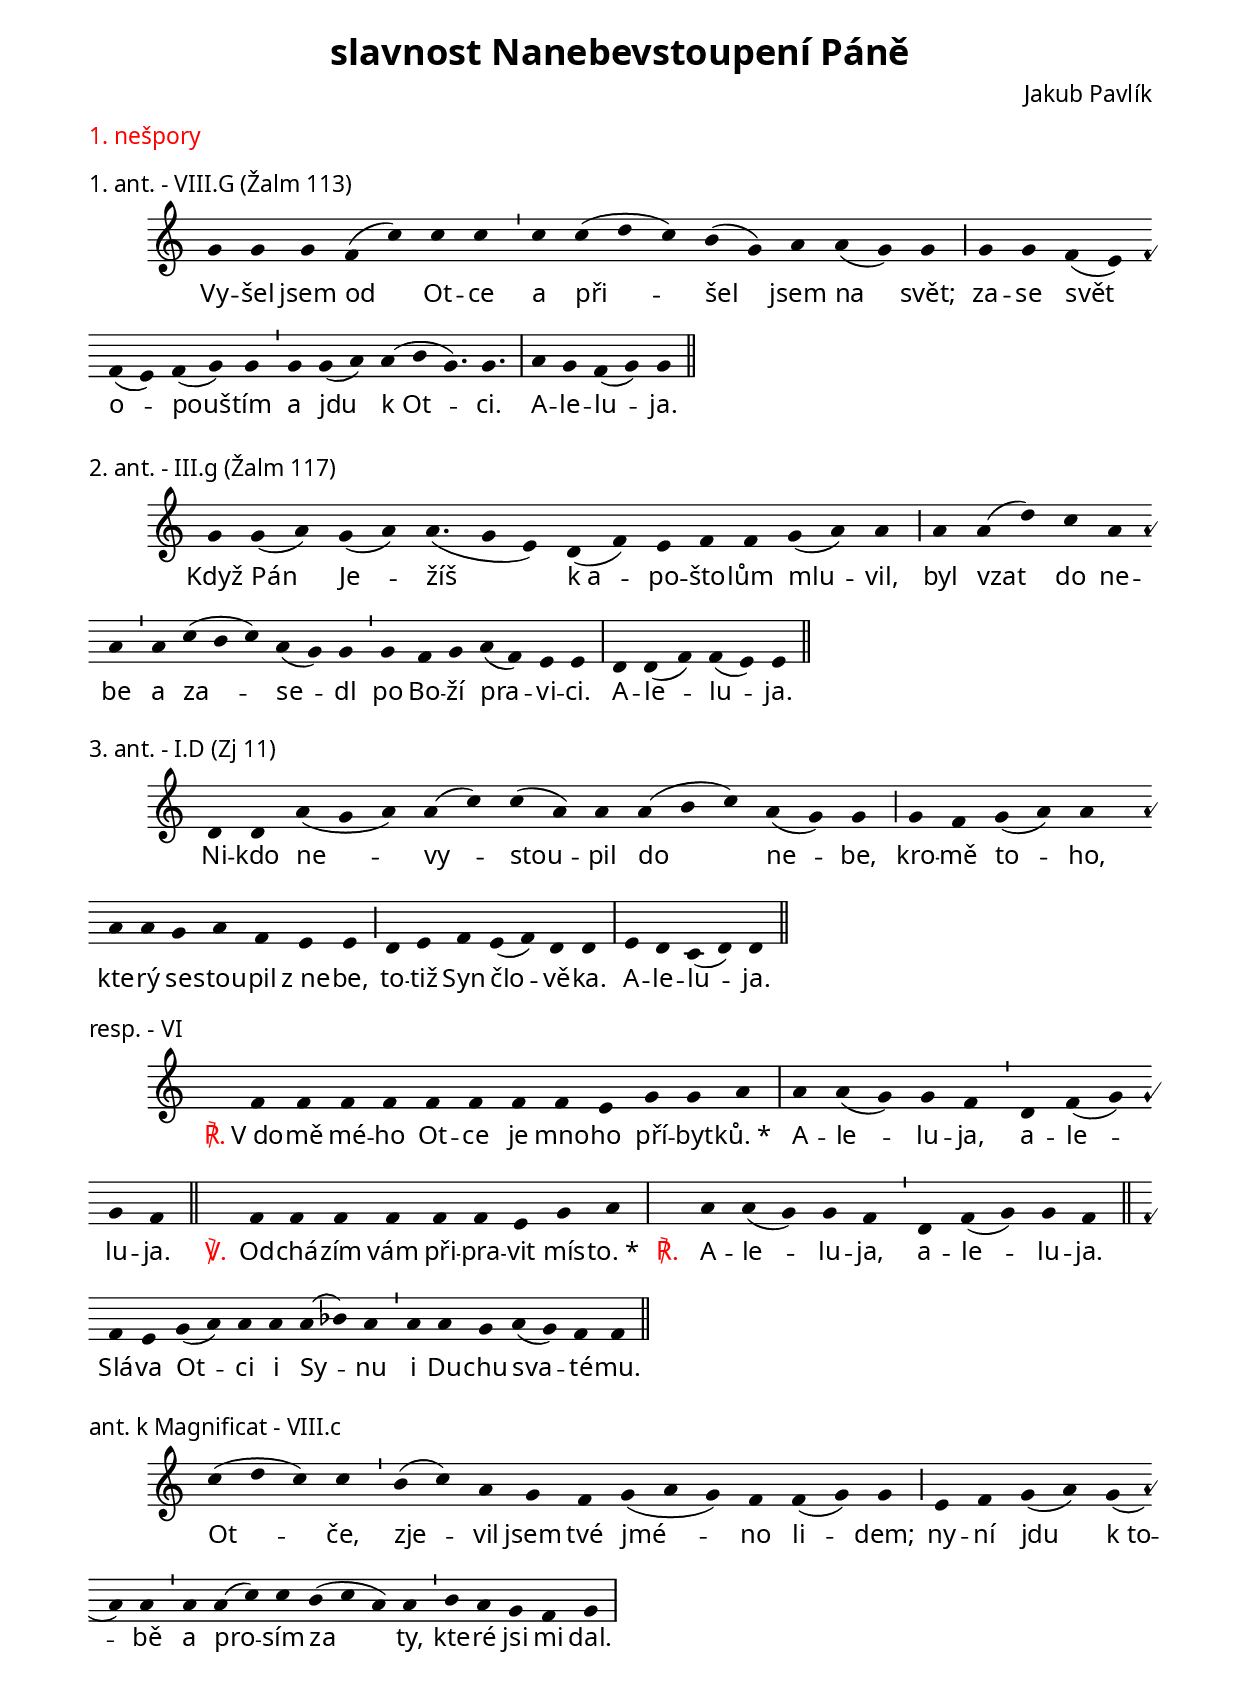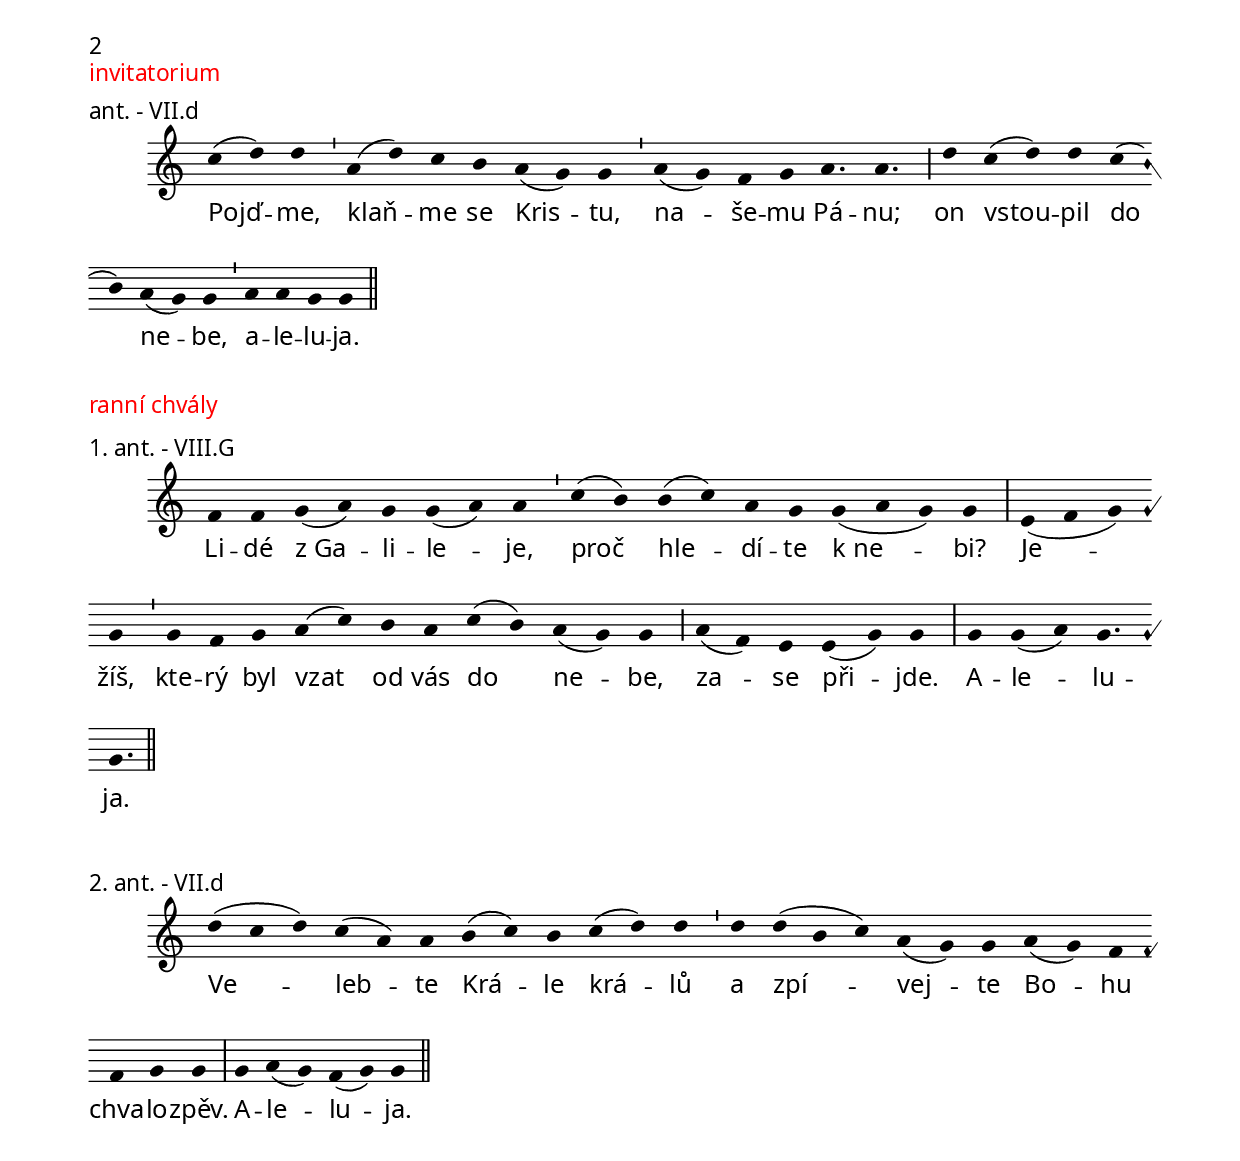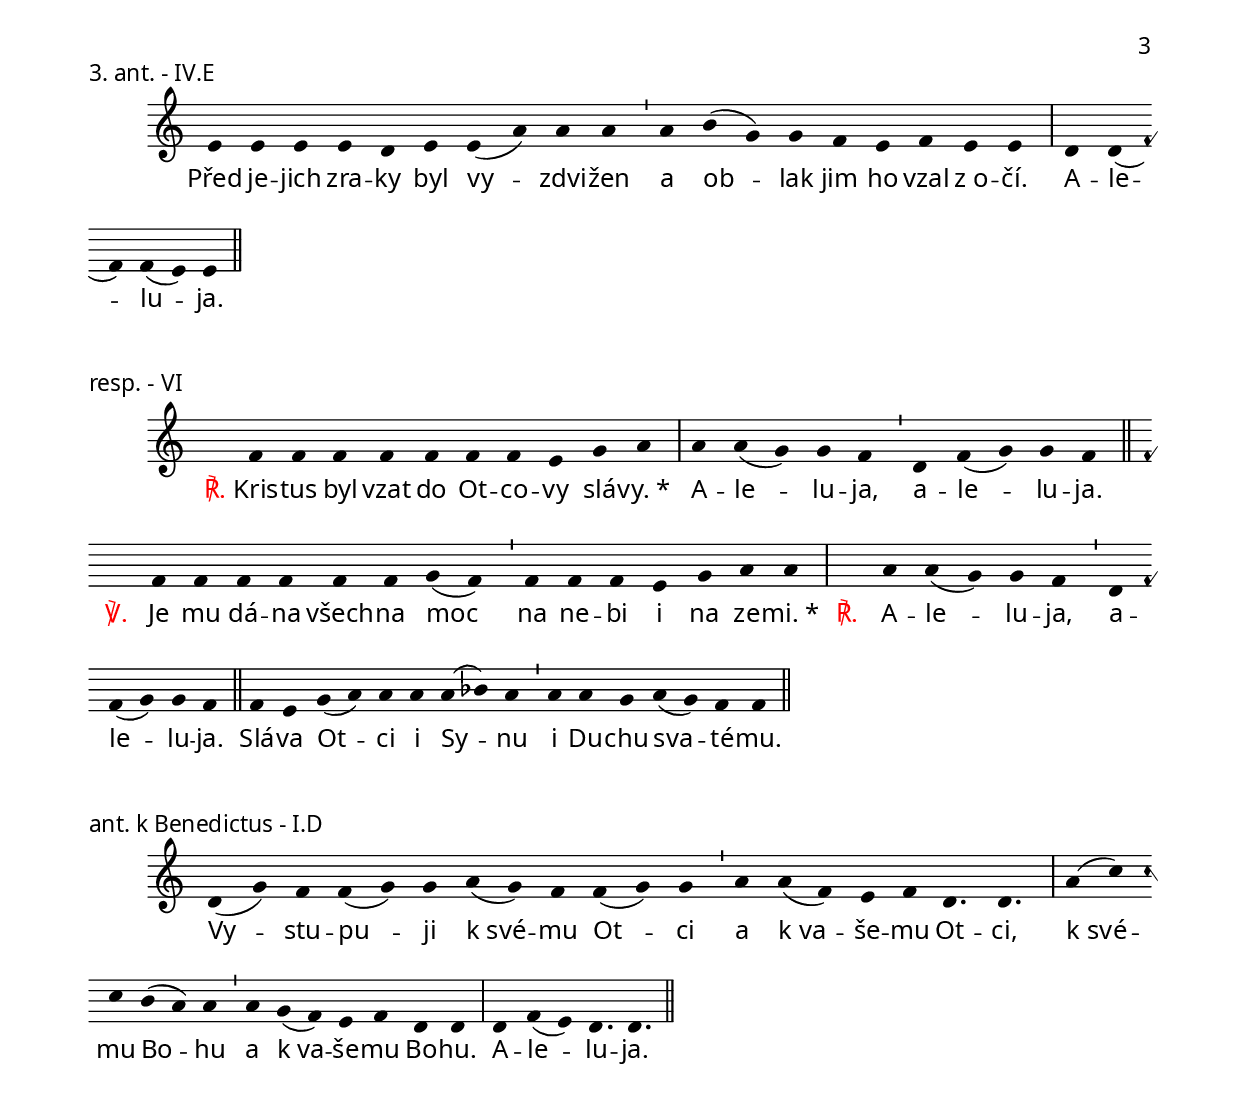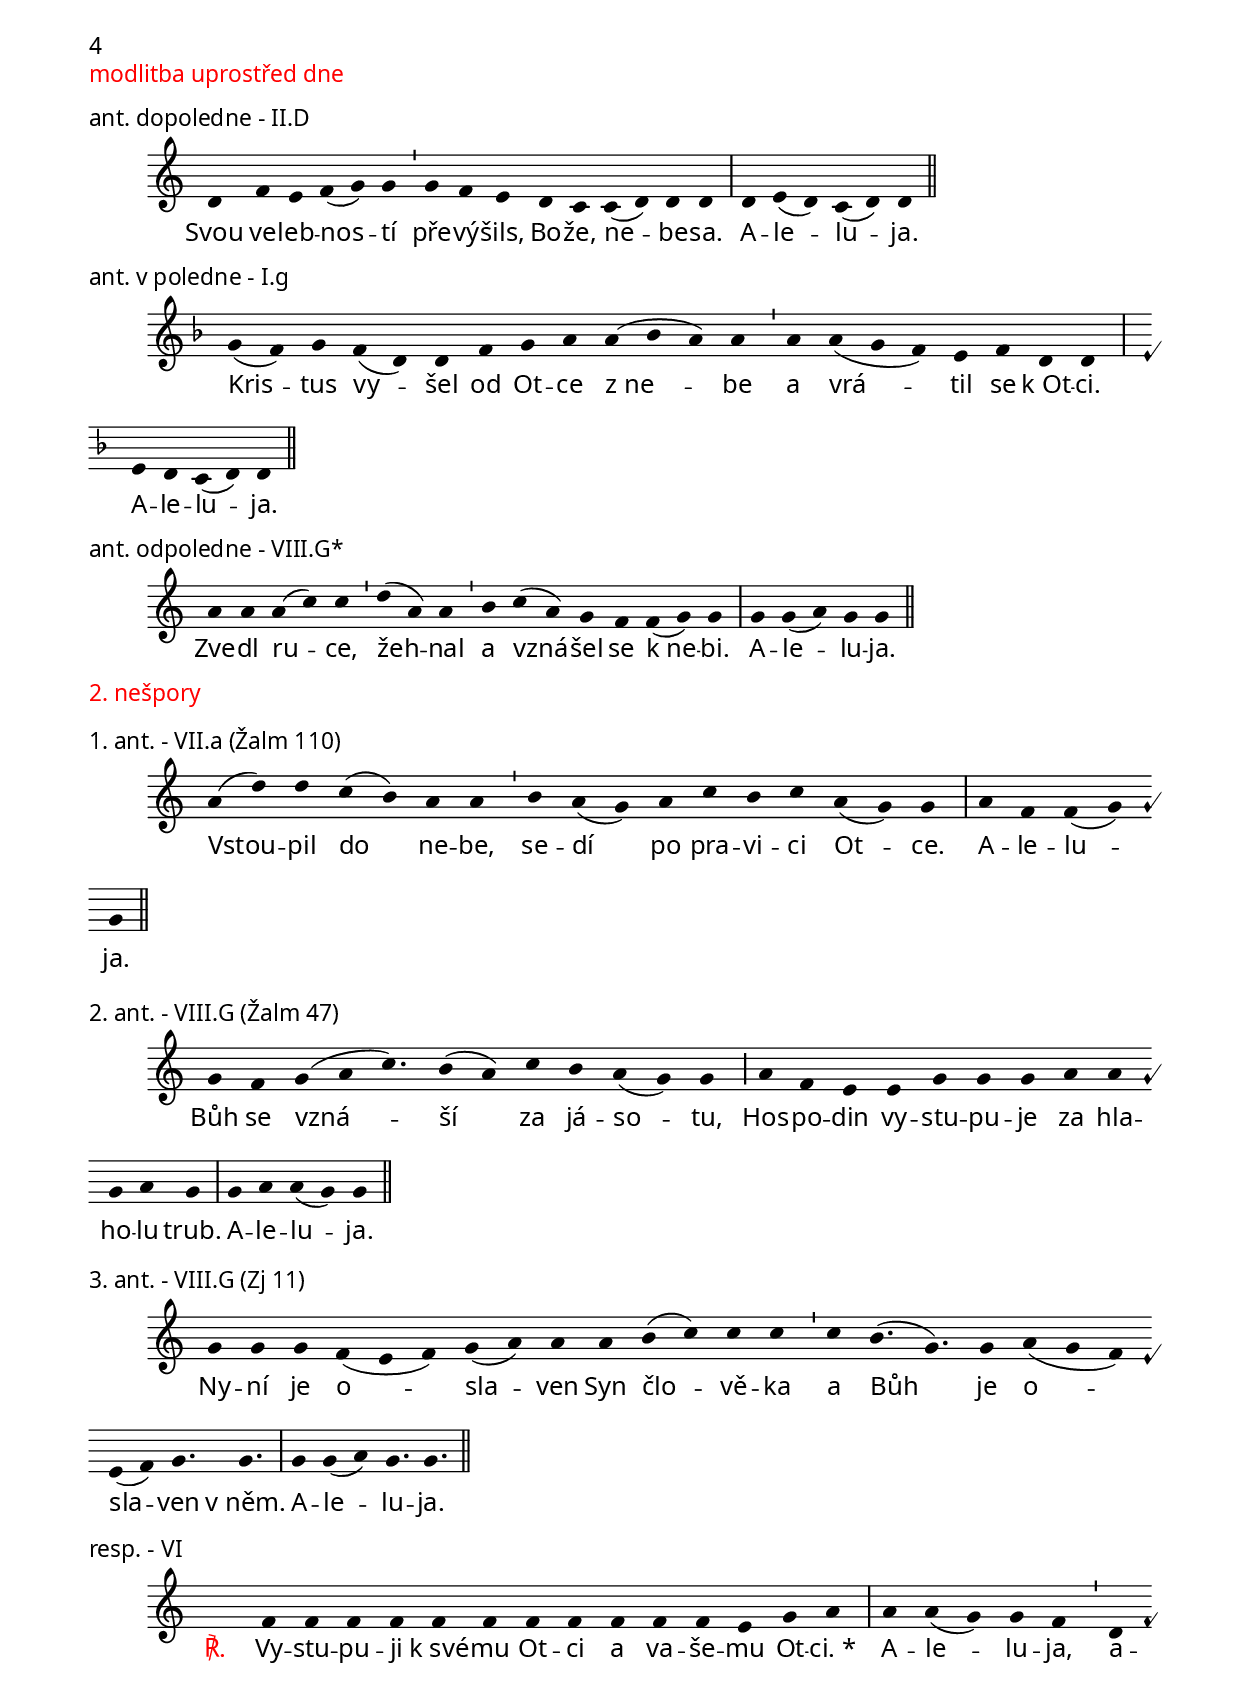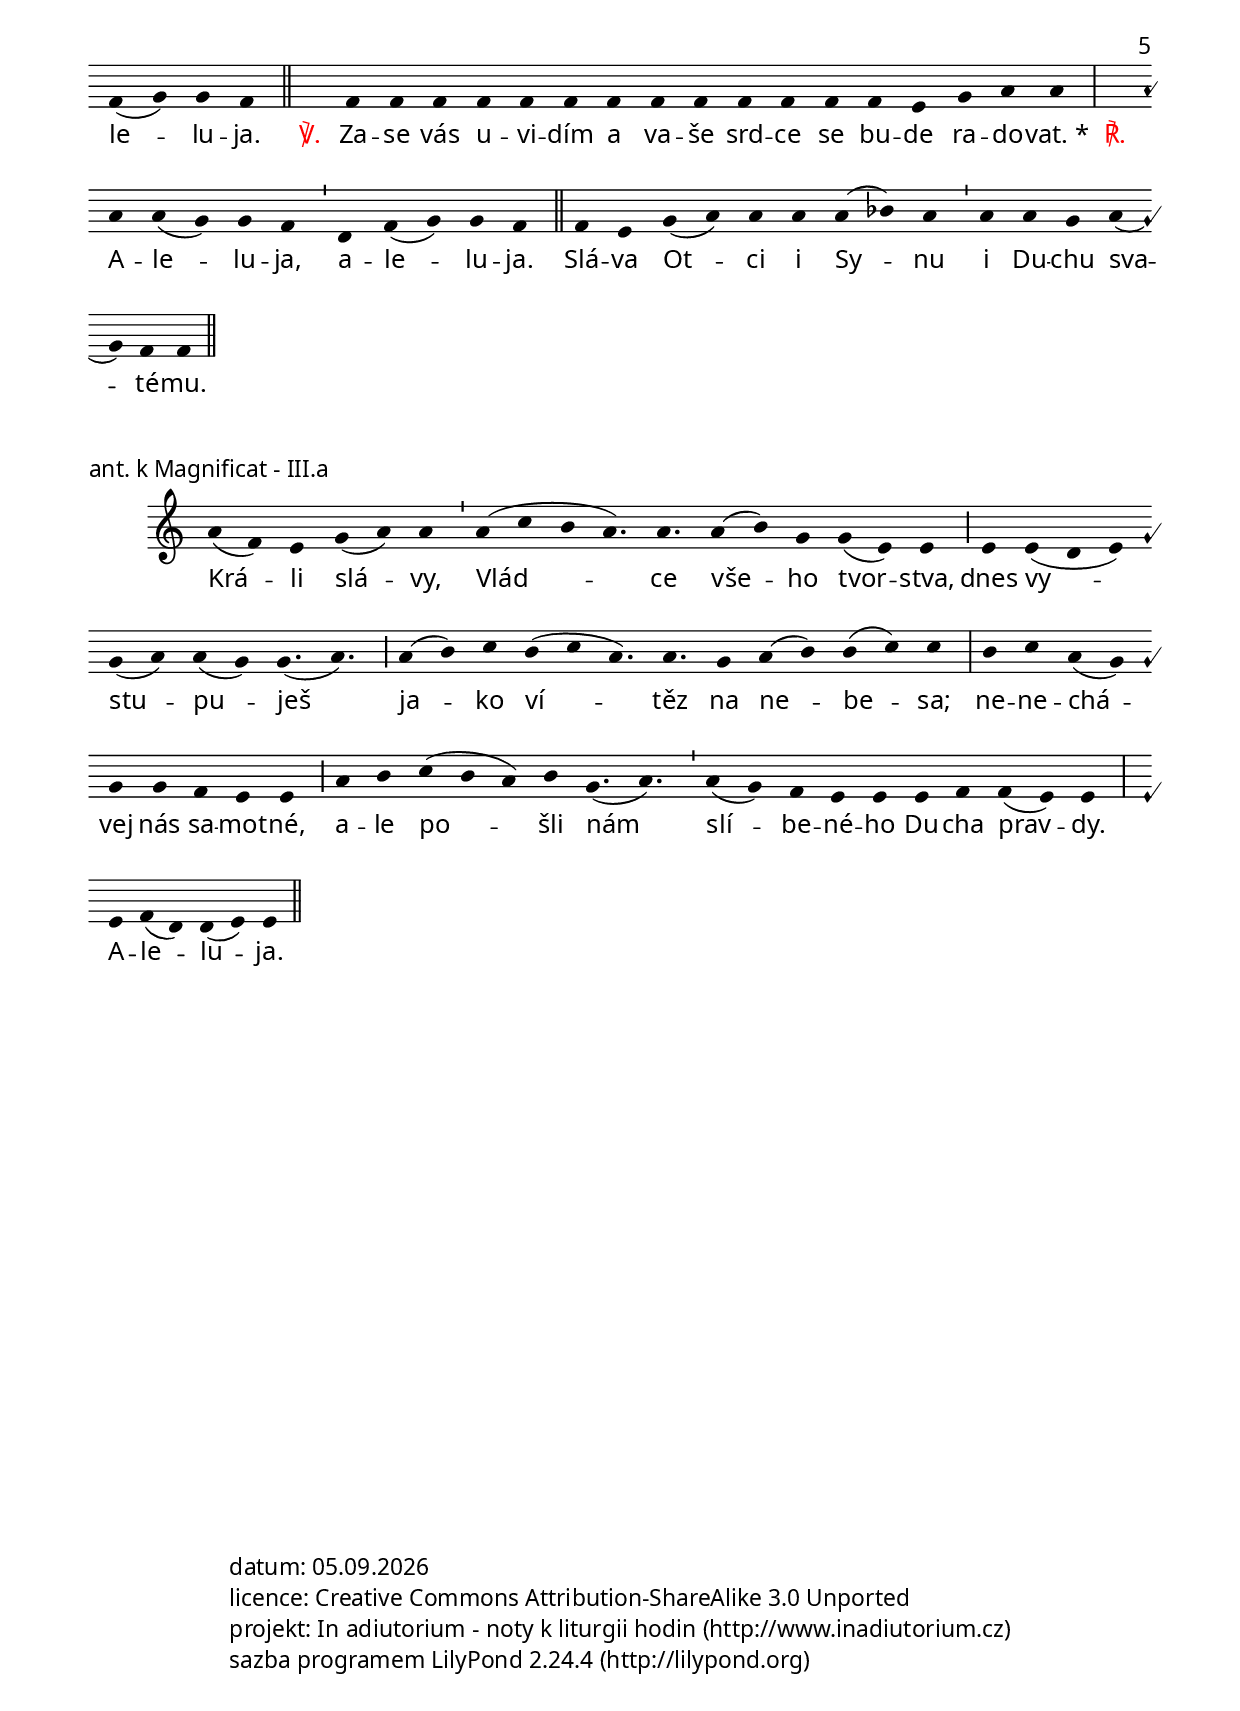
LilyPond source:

\version "2.14.2"

\header {
  title = "slavnost Nanebevstoupení Páně"
  composer = "Jakub Pavlík"
}

\include "spolecne.ly"
\include "dilyresponsorii.ly"

\markup {\nadpisHodinka {"1. nešpory"}}

\score {
  \relative c'' {
    \choralniRezim
    g4 g g f( c') c c \barMin
    c c( d c) b( g) a a( g) g \barMaior
    g g f( e) f( e) f( g) g \barMin
    g g( a) a( b g4.) g \barMax
    a4 g f( g) g \barFinalis
  }
  \addlyrics {
    Vy -- šel jsem od Ot -- ce 
    a při -- šel jsem na svět;
    za -- se svět o -- pouš -- tím a jdu k_Ot -- ci.
    A -- le -- lu -- ja.
  }
  \header {
    quid = "1. ant."
    modus = "VIII"
    differentia = "G" 
    psalmus = "Žalm 113"
    id = ""
    piece = \markup {\sestavTitulek}
  }
}

\score {
  \relative c'' {
    \choralniRezim
    g4 g( a) g( a) a4.( g4 e) d( f) e f f g( a) a \barMaior
    a a( d) c a a \barMin
    a c( b c) a( g) g \barMin
    g f g a( f) e e \barMax
    d d( f) f( e) e \barFinalis
  }
  \addlyrics {
    Když Pán Je -- žíš k_a -- po -- što -- lům mlu -- vil,
    byl vzat do ne -- be
    a za -- se -- dl 
    po Bo -- ží pra -- vi -- ci.
    A -- le -- lu -- ja.
  }
  \header {
    quid = "2. ant."
    modus = "III"
    differentia = "g" 
    psalmus = "Žalm 117"
    id = ""
    piece = \markup {\sestavTitulek}
  }
}

\score {
  \relative c' {
    \choralniRezim
    d4 d a'( g a) a( c) c( a) a a( b c) a( g) g \barMaior
    g f g( a) a \bar"" a a g a f e e \barMaior
    d e f e( f) d d \barMax
    e d c( d) d \barFinalis
  }
  \addlyrics {
    Ni -- kdo ne -- vy -- stou -- pil do ne -- be,
    kro -- mě to -- ho, kte -- rý se -- stou -- pil z_ne -- be,
    to -- tiž Syn člo -- vě -- ka.
    A -- le -- lu -- ja.
  }
  \header {
    quid = "3. ant."
    modus = "I"
    differentia = "D" 
    psalmus = "Zj 11"
    id = ""
    piece = \markup {\sestavTitulek}
  }
}

\score {
  \relative c' {
    \choralniRezim
    
    % R
    \neviditelna f
    f4 f f f f f f f e g g a \barMax
    \respVIalelujaResponsum \barFinalis
    % V
    \neviditelna f
    f f f f f f e g a \barMax
    % R
    \neviditelna a
    \respVIalelujaResponsum \barFinalis
    % Slava
    \respVIalelujaDoxologie \barFinalis
  }
  \addlyrics {
    \Response V_do -- mě mé -- ho Ot -- ce je mno -- ho pří -- byt -- ků._* 
    \textRespAleluja
    \Verse Od -- chá -- zím vám při -- pra -- vit mís -- to._*
    \Response \textRespAleluja
    \textRespDoxologie
  }
  \header {
    quid = "resp."
    modus = "VI"
    id = ""
    piece = \markup {\sestavTitulekResp}
  }
}

\score {
  \relative c'' {
    \choralniRezim
    c( d c) c \barMin
    b( c) a g f g( a g) f f( g) g \barMaior
    e f g( a) g( a) a \barMin
    a a( c) c b( c a) a \barMin
    b a g f g \barMax
  }
  \addlyrics {
    Ot -- če, 
    zje -- vil jsem tvé jmé -- no li -- dem;
    ny -- ní jdu k_to -- bě
    a pro -- sím za ty, 
    kte -- ré jsi mi dal.
    A -- le -- lu -- ja.
  }
  \header {
    quid = "ant. k Magnificat"
    modus = "VIII"
    differentia = "c" 
    psalmus = ""
    id = ""
    piece = \markup {\sestavTitulekBezZalmu}
  }
}

\pageBreak % ZLOM

\markup {\nadpisHodinka {"invitatorium"}}

\score {
  \relative c'' {
    \choralniRezim
    c4( d) d \barMin a( d) c b a( g) g \barMin a( g) f g a4. a \barMaior
    d4 c( d) d c( b) a( g) g \barMin
    a a g g \barFinalis
  }
  \addlyrics {
    Pojď -- me,
    klaň -- me se Kris -- tu, na -- še -- mu Pá -- nu;
    on vstou -- pil do ne -- be, 
    a -- le -- lu -- ja.
  }
  \header {
    quid = "ant."
    modus = "VII"
    differentia = "d" 
    psalmus = ""
    piece = \markup {\sestavTitulekBezZalmu}
  }
}

\markup {\nadpisHodinka {"ranní chvály"}}

\score {
  \relative c' {
    \choralniRezim
    f4 f g( a) g g( a) a \barMin
    c( b) b( c) a g g( a g) g \barMax
    e( f g) g \barMin
    g f g a( c) b a c( b) a( g) g \barMaior
    a( f) e e( g) g \barMax
    g g( a) g4. g \barFinalis
  }
  \addlyrics {
    Li -- dé z_Ga -- li -- le -- je,
    proč hle -- dí -- te k_ne -- bi?
    Je -- žíš, 
    kte -- rý byl vzat od vás do ne -- be,
    za -- se při -- jde.
    A -- le -- lu -- ja.
  }
  \header {
    quid = "1. ant."
    modus = "VIII"
    differentia = "G" 
    psalmus = ""
    id = ""
    piece = \markup {\sestavTitulekBezZalmu}
  }
}

\score {
  \relative c'' {
    \choralniRezim
    d4( c d) c( a) a b( c) b c( d) d \barMin
    d d( b c) a( g) g a( g) f f g g \barMax
    g a( g) f( g) g \barFinalis
  }
  \addlyrics {
    Ve -- leb -- te Krá -- le krá -- lů
    a zpí -- vej -- te Bo -- hu chva -- lo -- zpěv.
    A -- le -- lu -- ja.
  }
  \header {
    quid = "2. ant."
    modus = "VII"
    differentia = "d" 
    psalmus = ""
    id = ""
    piece = \markup {\sestavTitulekBezZalmu}
  }
}

\score {
  \relative c' {
    \choralniRezim
    e4 e e e d e e( a) a a \barMin
    a b( g) g f e f e e \barMax
    d d( f) f( e) e \barFinalis
  }
  \addlyrics {
    Před je -- jich zra -- ky byl vy -- zdvi -- žen
    a ob -- lak jim ho vzal z_o -- čí.
    A -- le -- lu -- ja.
  }
  \header {
    quid = "3. ant."
    modus = "IV"
    differentia = "E" 
    psalmus = ""
    id = ""
    piece = \markup {\sestavTitulekBezZalmu}
  }
}

\score {
  \relative c' {
    \choralniRezim
    
    % R
    \neviditelna f
    f4 f f f f f f e g a \barMax
    \respVIalelujaResponsum \barFinalis
    % V
    \neviditelna f
    f f f f f f g( f) \barMin f f f e g a a \barMax
    % R
    \neviditelna a
    \respVIalelujaResponsum \barFinalis
    % Slava
    \respVIalelujaDoxologie \barFinalis
  }
  \addlyrics {
    \Response Kris -- tus byl vzat do Ot -- co -- vy slá -- vy._* \textRespAleluja
    \Verse Je mu dá -- na všech -- na moc na ne -- bi i na ze -- mi._*
    \Response \textRespAleluja
    \textRespDoxologie
  }
  \header {
    quid = "resp."
    modus = "VI"
    id = ""
    piece = \markup {\sestavTitulekResp}
  }
} 


\score {
  \relative c' {
    \choralniRezim
    d4( g) f f( g) g a( g) f f( g) g \barMin
    a a( f) e f d4. d \barMax
    a'4( c) c b( a) a \barMin
    a g( f) e f d d \barMax
    d f( e) d4. d \barFinalis
  }
  \addlyrics {
    Vy -- stu -- pu -- ji k_své -- mu Ot -- ci
    a k_va -- še -- mu Ot -- ci,
    k_své -- mu Bo -- hu
    a k_va -- še -- mu Bo -- hu.
    A -- le -- lu -- ja.
  }
  \header {
    quid = "ant. k Benedictus"
    modus = "I"
    differentia = "D" 
    psalmus = ""
    id = ""
    piece = \markup {\sestavTitulekBezZalmu}
  }
}

\pageBreak % ZLOM

\markup {\nadpisHodinka {"modlitba uprostřed dne"}}

\score {
  \relative c' {
    \choralniRezim
    d4 f e f( g) g \barMin
    g f e d c c( d) d d \barMax
    d e( d) c( d) d \barFinalis
  }
  \addlyrics {
    Svou ve -- leb -- nos -- tí 
    pře -- vý -- šils, Bo -- že, ne -- be -- sa.
    A -- le -- lu -- ja.
  }
  \header {
    quid = "ant. dopoledne"
    modus = "II"
    differentia = "D" 
    psalmus = ""
    id = ""
    piece = \markup {\sestavTitulekBezZalmu}
  }
}

\score {
  \relative c'' {
    \choralniRezim
    \key f \major
    g4( f) g f( d) d f g a a( bes a) a \barMin
    a a( g f) e f d d \barMax
    e d c( d) d \barFinalis
  }
  \addlyrics {
    Kris -- tus vy -- šel od Ot -- ce z_ne -- be
    a vrá -- til se k_Ot -- ci.
    A -- le -- lu -- ja.
  }
  \header {
    quid = "ant. v poledne"
    modus = "I"
    differentia = "g" 
    psalmus = ""
    id = ""
    piece = \markup {\sestavTitulekBezZalmu}
  }
}

\score {
  \relative c'' {
    \choralniRezim
    a4 a a( c) c \barMin
    d( a) a \barMin
    b c( a) g f f( g) g \barMax
    g g( a) g4 g \barFinalis
  }
  \addlyrics {
    Zve -- dl ru -- ce,
    žeh -- nal
    a vzná -- šel se k_ne -- bi.
    A -- le -- lu -- ja.
  }
  \header {
    quid = "ant. odpoledne"
    modus = "VIII"
    differentia = "G*" 
    psalmus = ""
    id = ""
    piece = \markup {\sestavTitulekBezZalmu}
  }
}

\markup {\nadpisHodinka {"2. nešpory"}}

\score {
  \relative c'' {
    \choralniRezim
    a( d) d c( b) a a \barMin
    b a( g) a c b c a( g) g \barMax
    a f f( g) g \barFinalis
  }
  \addlyrics {
    Vstou -- pil do ne -- be,
    se -- dí po pra -- vi -- ci Ot -- ce.
    A -- le -- lu -- ja.
  }
  \header {
    quid = "1. ant."
    modus = "VII"
    differentia = "a" 
    psalmus = "Žalm 110"
    id = ""
    piece = \markup {\sestavTitulek}
  }
}

\score {
  \relative c'' {
    \choralniRezim
    g4 f g( a c4.) b4( a) c b a( g) g \barMaior
    a f e e g g g a a g a g \barMax
    g a a( g) g \barFinalis
  }
  \addlyrics {
    Bůh se vzná -- ší za já -- so -- tu,
    Hos -- po -- din vy -- stu -- pu -- je za hla -- ho -- lu trub.
    A -- le -- lu -- ja.
  }
  \header {
    quid = "2. ant."
    modus = "VIII"
    differentia = "G" 
    psalmus = "Žalm 47"
    id = ""
    piece = \markup {\sestavTitulek}
  }
}

\score {
  \relative c'' {
    \choralniRezim
    g4 g g f( e f) g( a) a a b( c) c c \barMin
    c b4.( g) g4 a( g f) e( f) g4. g \barMax
    g4 g( a) g4. g \barFinalis
  }
  \addlyrics {
    Ny -- ní je o -- sla -- ven Syn člo -- vě -- ka
    a Bůh je o -- sla -- ven v_něm.
    A -- le -- lu -- ja.
  }
  \header {
    quid = "3. ant."
    modus = "VIII"
    differentia = "G" 
    psalmus = "Zj 11"
    id = ""
    piece = \markup {\sestavTitulek}
  }
}

\score {
  \relative c' {
    \choralniRezim
    
    % R
    \neviditelna f
    f4 f f f f f f f f f f e g a \barMax
    \respVIalelujaResponsum \barFinalis
    % V
    \neviditelna f
    f f f f f f f f f f f f f e g a a \barMax
    % R
    \neviditelna a
    \respVIalelujaResponsum \barFinalis
    % Slava
    \respVIalelujaDoxologie \barFinalis
  }
  \addlyrics {
    \Response Vy -- stu -- pu -- ji k_své -- mu Ot -- ci a va -- še -- mu Ot -- ci._* \textRespAleluja
    \Verse Za -- se vás u -- vi -- dím a va -- še srd -- ce se bu -- de ra -- do -- vat._*
    \Response \textRespAleluja
    \textRespDoxologie
  }
  \header {
    quid = "resp."
    modus = "VI"
    id = ""
    piece = \markup {\sestavTitulekResp}
  }
} 

\score {
  \relative c'' {
    \choralniRezim
    a4( f) e g( a) a \barMin
    a( c b a4.) a a4( b) g g( e) e \barMaior
    e e( d e) g( a) a( g) g4.( a) \barMaior
    a4( b) c b( c a4.) a g4 a( b) b( c) c \barMax
    
    b c a( g) g g f e e \barMaior
    a b c( b a) b g4.( a) \barMin
    a4( g) f e e e f f( e) e \barMax
    e f( d) d( e) e \barFinalis
  }
  \addlyrics {
    Krá -- li slá -- vy,
    Vlád -- ce vše -- ho tvor -- stva,
    dnes vy -- stu -- pu -- ješ 
    ja -- ko ví -- těz na ne -- be -- sa;
    
    ne -- ne -- chá -- vej nás sa -- mot -- né,
    a -- le po -- šli nám slí -- be -- né -- ho Du -- cha prav -- dy.
    A -- le -- lu -- ja.
  }
  \header {
    quid = "ant. k Magnificat"
    modus = "III"
    differentia = "a" 
    psalmus = ""
    id = ""
    piece = \markup {\sestavTitulekBezZalmu}
  }
}